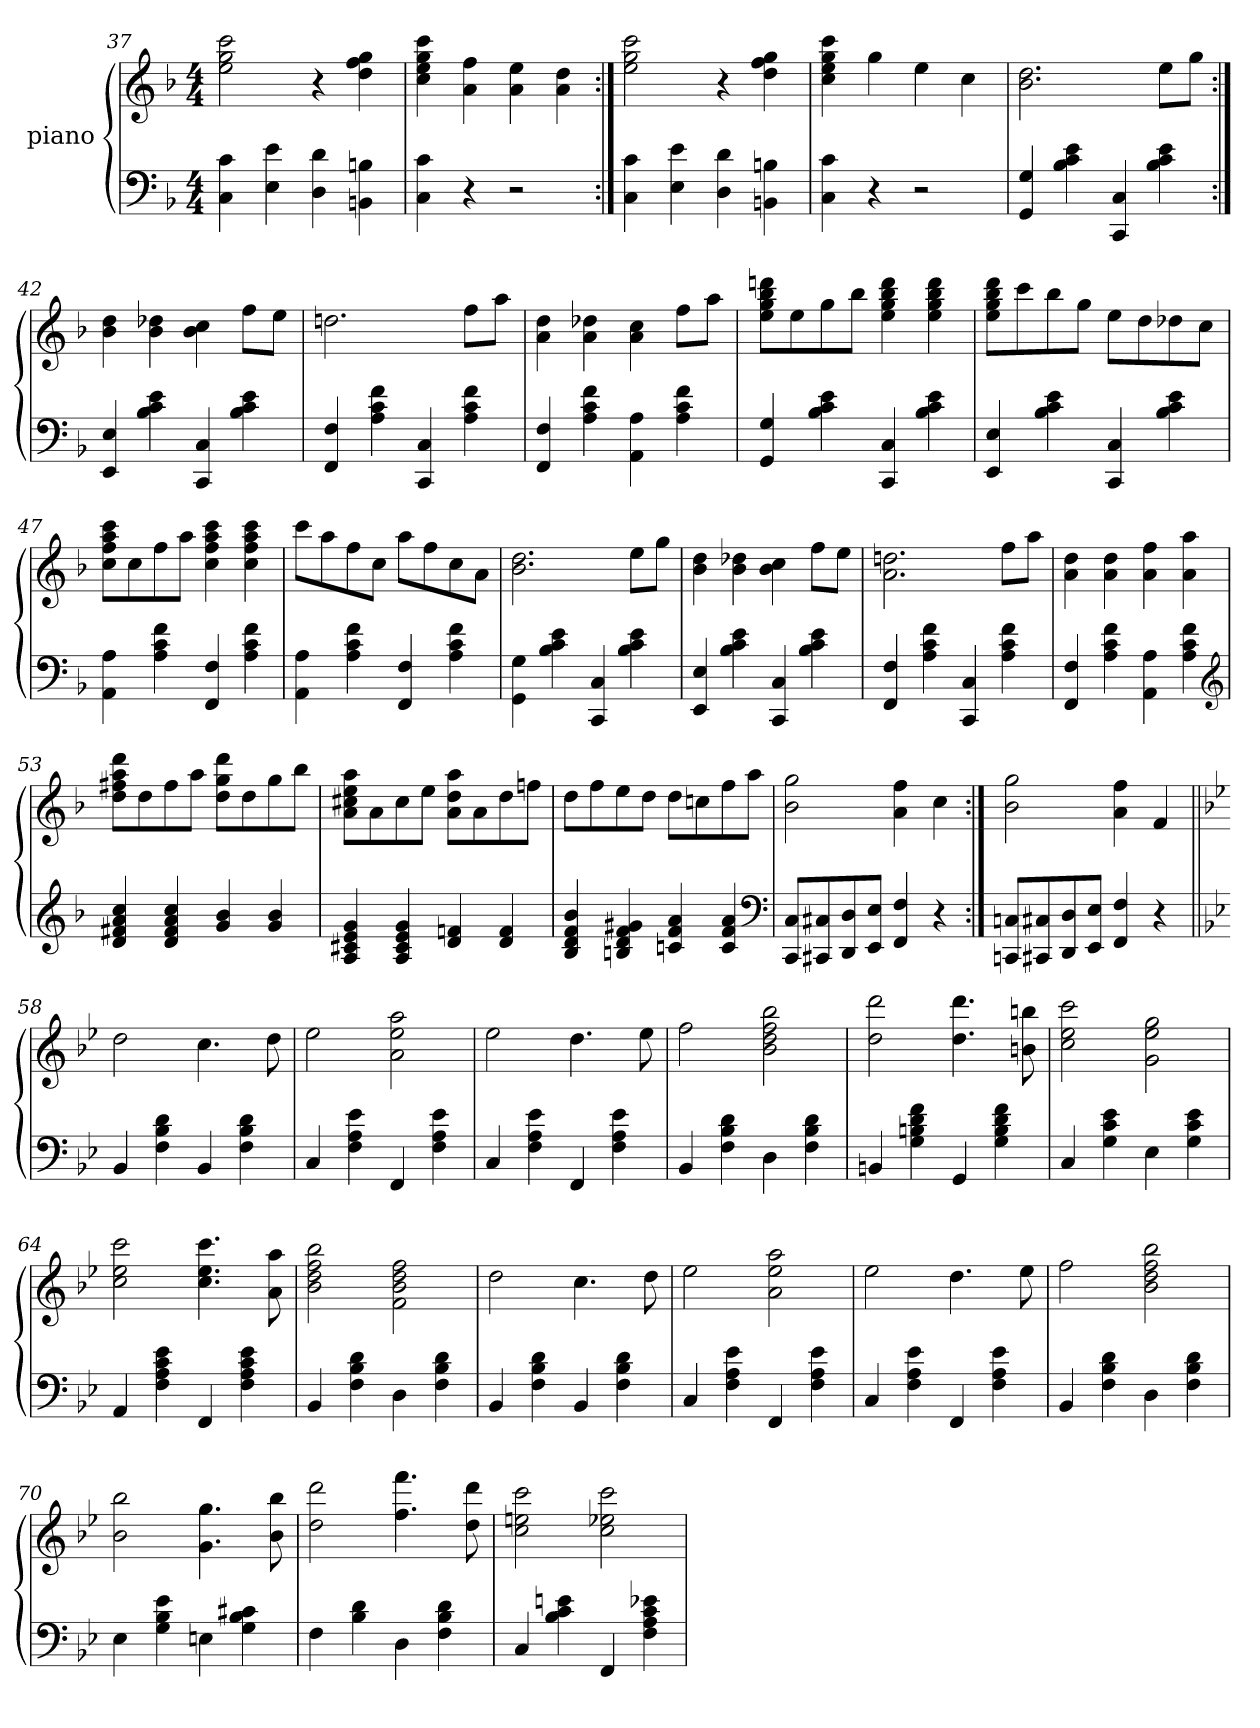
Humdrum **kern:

**kern	**kern
*part2	*part1
*staff2	*staff1
*	*I"piano
*clefF4	*clefG2
*k[b-]	*k[b-]
*M4/4	*M4/4
=37	=37
4c 4C	2ccc 2gg 2ee
4e 4E	.
4d 4D	4r
4Bn 4BBn	4gg 4ff 4dd
=38	=38
4c 4C	4ccc 4gg 4ee 4cc
4r	4ff 4a
2r	4ee 4a
.	4dd 4a
=39:|!	=39:|!
4c 4C	2ccc 2gg 2ee
4e 4E	.
4d 4D	4r
4Bn 4BBn	4gg 4ff 4dd
=40	=40
4c 4C	4ccc 4gg 4ee 4cc
4r	4gg
2r	4ee
.	4cc
=41	=41
4G 4GG	2.dd 2.b-
4e 4c 4B-	.
4C 4CC	.
4e 4c 4B-	8eeL
.	8ggJ
=42:|!	=42:|!
4E 4EE	4dd 4b-
4e 4c 4B-	4dd-X 4b-
4C 4CC	4cc 4b-
4e 4c 4B-	8ffL
.	8eeJ
=43	=43
4F 4FF	2.ddn
4f 4c 4A	.
4C 4CC	.
4f 4c 4A	8ffL
.	8aaJ
=44	=44
4F 4FF	4dd 4a
4f 4c 4A	4dd-X 4a
4A 4AA	4cc 4a
4f 4c 4A	8ffL
.	8aaJ
=45	=45
4G 4GG	8dddn 8bb- 8gg 8eeL
.	8ee
4e 4c 4B-	8gg
.	8bb-J
4C 4CC	4ddd 4bb- 4gg 4ee
4e 4c 4B-	4ddd 4bb- 4gg 4ee
=46	=46
4E 4EE	8ddd 8bb- 8gg 8eeL
.	8ccc
4e 4c 4B-	8bb-
.	8ggJ
4C 4CC	8eeL
.	8dd
4e 4c 4B-	8dd-X
.	8ccJ
=47	=47
4A 4AA	8ccc 8aa 8ff 8ccL
.	8cc
4f 4c 4A	8ff
.	8aaJ
4F 4FF	4ccc 4aa 4ff 4cc
4f 4c 4A	4ccc 4aa 4ff 4cc
=48	=48
4A 4AA	8cccL
.	8aa
4f 4c 4A	8ff
.	8ccJ
4F 4FF	8aaL
.	8ff
4f 4c 4A	8cc
.	8aJ
=49	=49
4G\ 4GG\	2.dd 2.b-
4e 4c 4B-	.
4C 4CC	.
4e 4c 4B-	8eeL
.	8ggJ
=50	=50
4E 4EE	4dd 4b-
4e 4c 4B-	4dd-X 4b-
4C 4CC	4cc 4b-
4e 4c 4B-	8ffL
.	8eeJ
=51	=51
4F 4FF	2.ddn 2.a
4f 4c 4A	.
4C 4CC	.
4f 4c 4A	8ffL
.	8aaJ
=52	=52
4F 4FF	4dd 4a
4f 4c 4A	4dd 4a
4A 4AA	4ff 4a
4f 4c 4A	4aa 4a
*clefG2	*
=53	=53
4cc 4a 4f#X 4d	8ddd 8aa 8ff#X 8ddL
.	8dd
4cc 4a 4f# 4d	8ff#
.	8aaJ
4b- 4g	8ddd 8gg 8ddL
.	8dd
4b- 4g	8gg
.	8bb-J
=54	=54
4g 4e 4c#X 4A	8aa 8ee 8cc#X 8aL
.	8a
4g 4e 4c# 4A	8cc#
.	8eeJ
4fn 4d	8aa 8dd 8aL
.	8a
4f 4d	8dd
.	8ffnJ
=55	=55
4b- 4f 4d 4B-	8ddL
.	8ff
4g#X 4f 4d 4Bn	8ee
.	8ddJ
4a 4f 4cn	8ddL
.	8ccn
4a 4f 4c	8ff
.	8aaJ
*clefF4	*
=56	=56
8C 8CCL	2gg 2b-
8C#X 8CC#X	.
8D 8DD	.
8E 8EEJ	.
4F 4FF	4ff 4a
4r	4cc
=57:|!	=57:|!
8Cn 8CCnL	2gg 2b-
8C#X 8CC#X	.
8D 8DD	.
8E 8EEJ	.
4F 4FF	4ff 4a
4r	4f
=58||	=58||
*k[b-e-]	*k[b-e-]
4BB-	2dd
4d 4B- 4F	.
4BB-	4.cc
4d 4B- 4F	.
.	8dd
=59	=59
4C	2ee-
4e- 4A 4F	.
4FF	2aa 2ee- 2a
4e- 4A 4F	.
=60	=60
4C	2ee-
4e- 4A 4F	.
4FF	4.dd
4e- 4A 4F	.
.	8ee-
=61	=61
4BB-	2ff
4d 4B- 4F	.
4D	2bb- 2ff 2dd 2b-
4d 4B- 4F	.
=62	=62
4BBn	2ddd 2dd
4f 4d 4Bn 4G	.
4GG	4.ddd 4.dd
4f 4d 4B 4G	.
.	8bbn 8bn
=63	=63
4C	2ccc 2ee- 2cc
4e- 4c 4G	.
4E-	2gg 2ee- 2g
4e- 4c 4G	.
=64	=64
4AA	2ccc 2ee- 2cc
4e- 4c 4A 4F	.
4FF	4.ccc 4.ee- 4.cc
4e- 4c 4A 4F	.
.	8aa 8a
=65	=65
4BB-	2bb- 2ff 2dd 2b-
4d 4B- 4F	.
4D	2ff 2dd 2b- 2f
4d 4B- 4F	.
=66	=66
4BB-	2dd
4d 4B- 4F	.
4BB-	4.cc
4d 4B- 4F	.
.	8dd
=67	=67
4C	2ee-
4e- 4A 4F	.
4FF	2aa 2ee- 2a
4e- 4A 4F	.
=68	=68
4C	2ee-
4e- 4A 4F	.
4FF	4.dd
4e- 4A 4F	.
.	8ee-
=69	=69
4BB-	2ff
4d 4B- 4F	.
4D	2bb- 2ff 2dd 2b-
4d 4B- 4F	.
=70	=70
4E-	2bb- 2b-
4e- 4B- 4G	.
4En	4.gg 4.g
4c#X 4B- 4G	.
.	8bb- 8b-
=71	=71
4F	2ddd 2dd
4d 4B-	.
4D	4.fff 4.ff
4d 4B- 4F	.
.	8ddd 8dd
=72	=72
4C	2ccc 2een 2cc
4en 4c 4B-	.
4FF	2ccc 2ee-X 2cc
4e-X 4c 4A 4F	.
=	=
*-	*-
